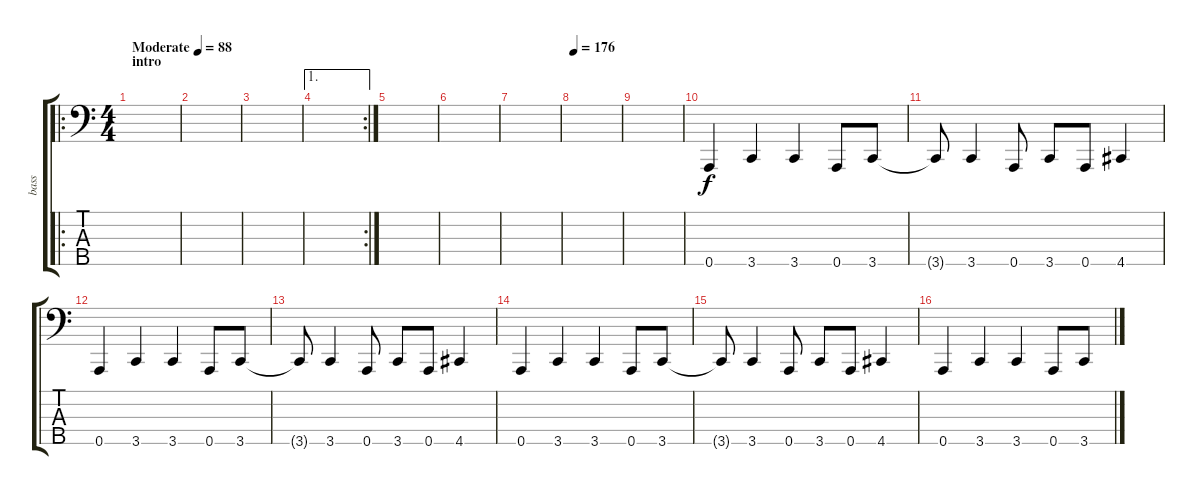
\track ("bass" "bass") {instrument electricbasspick}
\staff {score tabs}
\tuning (G2 D2 A1 E1 A0) {hide}
\ro
\ts (4 4)
\section ("" "intro")
\tempo (88 "Moderate")
\clef f4
\ks c
|
|
|
\ae 1
\rc 2
|
|
|
|
\tempo 176
|
|
0.5.4 3.5.4 3.5.4 0.5.8 3.5.8 |
3.5{t}.8 3.5.4 0.5.8 3.5.8 0.5.8 4.5.4 |
0.5.4 3.5.4 3.5.4 0.5.8 3.5.8 |
3.5{t}.8 3.5.4 0.5.8 3.5.8 0.5.8 4.5.4 |
0.5.4 3.5.4 3.5.4 0.5.8 3.5.8 |
3.5{t}.8 3.5.4 0.5.8 3.5.8 0.5.8 4.5.4 |
0.5.4 3.5.4 3.5.4 0.5.8 3.5.8
